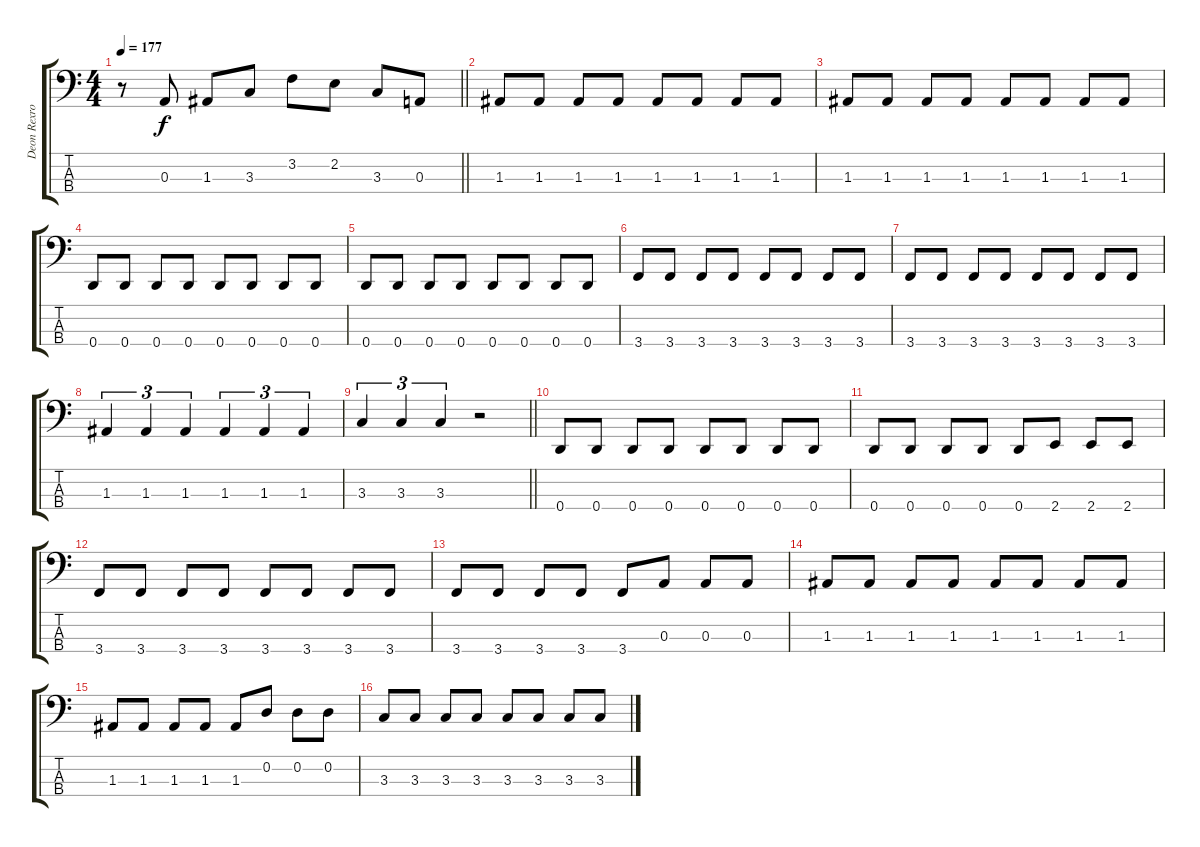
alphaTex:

\track ("Deon Rexroat" "Deon Rexro") {instrument electricbasspick}
\staff {score tabs}
\tuning (G2 D2 A1 D1) {hide}
\ts (4 4)
\tempo 177
\clef f4
\barLineRight lightlight
\ks c
r.8{dy f} 0.3.8 1.3.8 3.3.8 3.2.8 2.2.8 3.3.8 0.3.8 |
1.3.8 1.3.8 1.3.8 1.3.8 1.3.8 1.3.8 1.3.8 1.3.8 |
1.3.8 1.3.8 1.3.8 1.3.8 1.3.8 1.3.8 1.3.8 1.3.8 |
0.4.8 0.4.8 0.4.8 0.4.8 0.4.8 0.4.8 0.4.8 0.4.8 |
0.4.8 0.4.8 0.4.8 0.4.8 0.4.8 0.4.8 0.4.8 0.4.8 |
3.4.8 3.4.8 3.4.8 3.4.8 3.4.8 3.4.8 3.4.8 3.4.8 |
3.4.8 3.4.8 3.4.8 3.4.8 3.4.8 3.4.8 3.4.8 3.4.8 |
1.3.4{tu (3 2)} 1.3.4{tu (3 2)} 1.3.4{tu (3 2)} 1.3.4{tu (3 2)} 1.3.4{tu (3 2)} 1.3.4{tu (3 2)} |
\barLineRight lightlight
3.3.4{tu (3 2)} 3.3.4{tu (3 2)} 3.3.4{tu (3 2)} r.2 |
0.4.8 0.4.8 0.4.8 0.4.8 0.4.8 0.4.8 0.4.8 0.4.8 |
0.4.8 0.4.8 0.4.8 0.4.8 0.4.8 2.4.8 2.4.8 2.4.8 |
3.4.8 3.4.8 3.4.8 3.4.8 3.4.8 3.4.8 3.4.8 3.4.8 |
3.4.8 3.4.8 3.4.8 3.4.8 3.4.8 0.3.8 0.3.8 0.3.8 |
1.3.8 1.3.8 1.3.8 1.3.8 1.3.8 1.3.8 1.3.8 1.3.8 |
1.3.8 1.3.8 1.3.8 1.3.8 1.3.8 0.2.8 0.2.8 0.2.8 |
3.3.8 3.3.8 3.3.8 3.3.8 3.3.8 3.3.8 3.3.8 3.3.8
